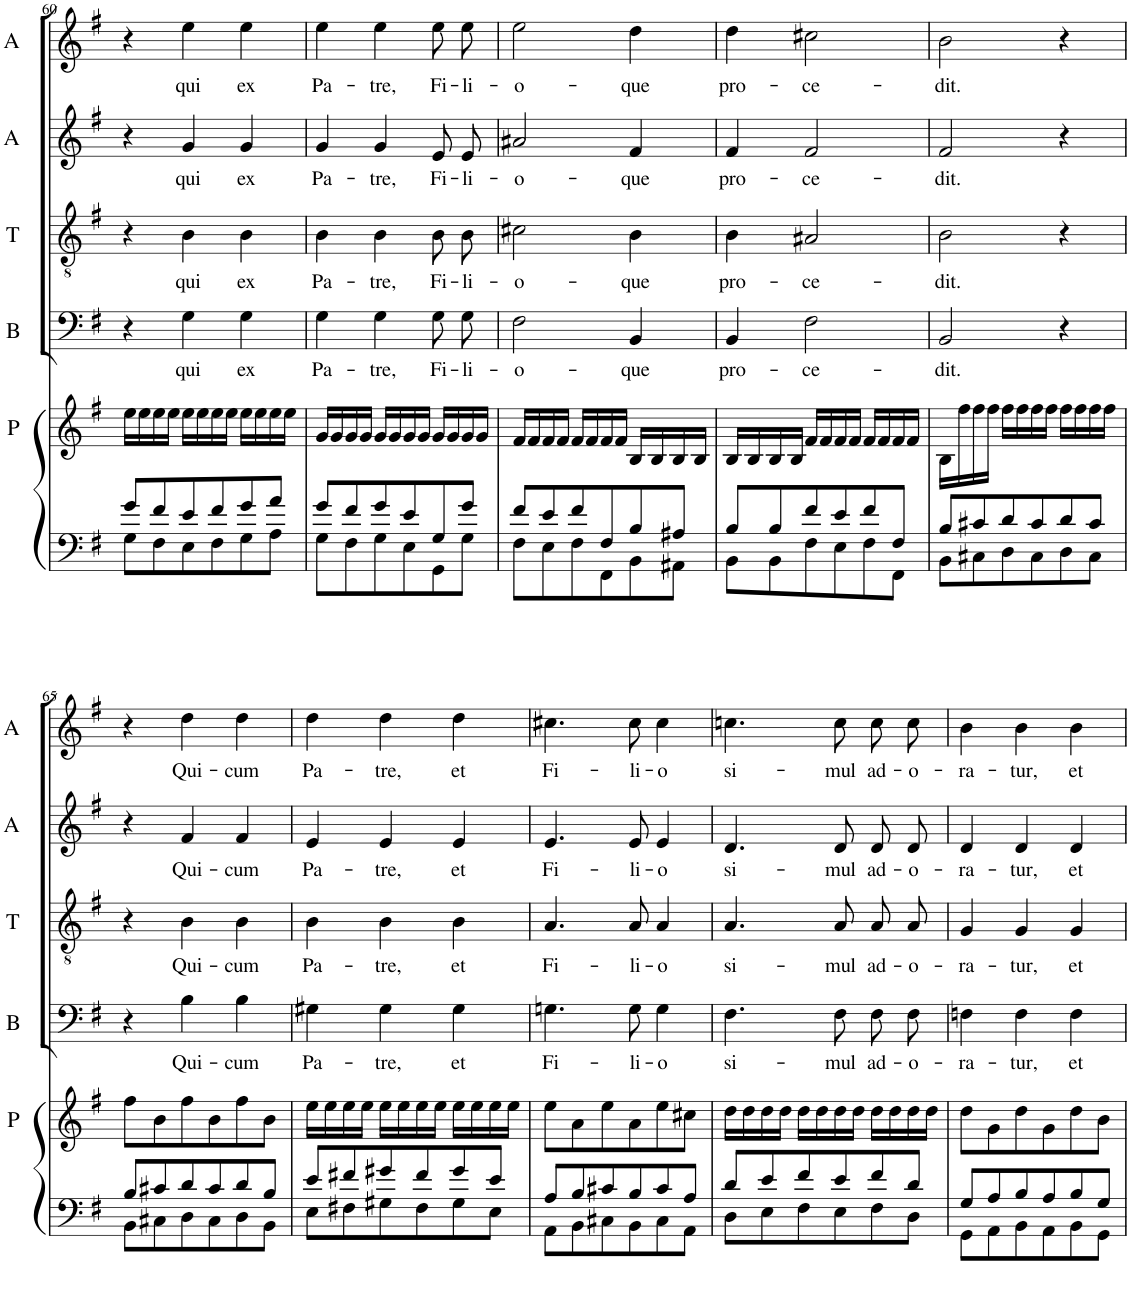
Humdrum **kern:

**kern	**kern	**kern	**text	**kern	**text	**kern	**text	**kern	**text
*part6	*part5	*part4	*part4	*part3	*part3	*part2	*part2	*part1	*part1
*staff6	*staff5	*staff4	*staff4	*staff3	*staff3	*staff2	*staff2	*staff1	*staff1
*I"Piano Bass	*I"Piano	*I"Bass	*	*I"Tenor	*	*I"Alto	*	*I"Soprano	*
*	*I'P	*I'B	*	*I'T	*	*I'A	*	*	*
!!LO:PB:g=z
*clefF4	*clefG2	*clefF4	*	*clefGv2	*	*clefG2	*	*clefG2	*
*k[f#]	*k[f#]	*k[f#]	*	*k[f#]	*	*k[f#]	*	*k[f#]	*
*G:	*G:	*G:	*	*G:	*	*G:	*	*G:	*
*M3/4	*M3/4	*M3/4	*	*M3/4	*	*M3/4	*	*M3/4	*
=60	=60	=60	=60	=60	=60	=60	=60	=60	=60
*^	*	*	*	*	*	*	*	*	*
8g/L	8G\L	16ee\LL	4r	.	4r	.	4r	.	4r	.
.	.	16ee\	.	.	.	.	.	.	.	.
8f#/	8F#\	16ee\	.	.	.	.	.	.	.	.
.	.	16ee\JJ	.	.	.	.	.	.	.	.
!	!	!	!	!LO:LY:b	!	!LO:LY:b	!	!LO:LY:b	!	!LO:LY:b
8e/	8E\	16ee\LL	4G\	qui	4B\	qui	4g/	qui	4ee\	qui
.	.	16ee\	.	.	.	.	.	.	.	.
8f#/	8F#\	16ee\	.	.	.	.	.	.	.	.
.	.	16ee\JJ	.	.	.	.	.	.	.	.
!	!	!	!	!LO:LY:b	!	!LO:LY:b	!	!LO:LY:b	!	!LO:LY:b
8g/	8G\	16ee\LL	4G\	ex	4B\	ex	4g/	ex	4ee\	ex
.	.	16ee\	.	.	.	.	.	.	.	.
8a/J	8A\J	16ee\	.	.	.	.	.	.	.	.
.	.	16ee\JJ	.	.	.	.	.	.	.	.
=61	=61	=61	=61	=61	=61	=61	=61	=61	=61	=61
!	!	!	!	!LO:LY:b	!	!LO:LY:b	!	!LO:LY:b	!	!LO:LY:b
8g/L	8G\L	16g/LL	4G\	Pa-	4B\	Pa-	4g/	Pa-	4ee\	Pa-
.	.	16g/	.	.	.	.	.	.	.	.
8f#/	8F#\	16g/	.	.	.	.	.	.	.	.
.	.	16g/JJ	.	.	.	.	.	.	.	.
!	!	!	!	!LO:LY:b	!	!LO:LY:b	!	!LO:LY:b	!	!LO:LY:b
8g/	8G\	16g/LL	4G\	-tre,	4B\	-tre,	4g/	-tre,	4ee\	-tre,
.	.	16g/	.	.	.	.	.	.	.	.
8e/	8E\	16g/	.	.	.	.	.	.	.	.
.	.	16g/JJ	.	.	.	.	.	.	.	.
!	!	!	!	!LO:LY:b	!	!LO:LY:b	!	!LO:LY:b	!	!LO:LY:b
8G/	8GG\	16g/LL	8G\L	Fi-	8B\L	Fi-	8e/L	Fi-	8ee\L	Fi-
.	.	16g/	.	.	.	.	.	.	.	.
!	!	!	!	!LO:LY:b	!	!LO:LY:b	!	!LO:LY:b	!	!LO:LY:b
8g/J	8G\J	16g/	8G\J	-li-	8B\J	-li-	8e/J	-li-	8ee\J	-li-
.	.	16g/JJ	.	.	.	.	.	.	.	.
=62	=62	=62	=62	=62	=62	=62	=62	=62	=62	=62
!	!	!	!	!LO:LY:b	!	!LO:LY:b	!	!LO:LY:b	!	!LO:LY:b
8f#/L	8F#\L	16f#/LL	2F#\	-o-	2c#X\	-o-	2a#X/	-o-	2ee\	-o-
.	.	16f#/	.	.	.	.	.	.	.	.
8e/	8E\	16f#/	.	.	.	.	.	.	.	.
.	.	16f#/JJ	.	.	.	.	.	.	.	.
8f#/	8F#\	16f#/LL	.	.	.	.	.	.	.	.
.	.	16f#/	.	.	.	.	.	.	.	.
8F#/	8FF#\	16f#/	.	.	.	.	.	.	.	.
.	.	16f#/JJ	.	.	.	.	.	.	.	.
!	!	!	!	!LO:LY:b	!	!LO:LY:b	!	!LO:LY:b	!	!LO:LY:b
8B/	8BB\	16B/LL	4BB/	-que	4B\	-que	4f#/	-que	4dd\	-que
.	.	16B/	.	.	.	.	.	.	.	.
8A#X/J	8AA#X\J	16B/	.	.	.	.	.	.	.	.
.	.	16B/JJ	.	.	.	.	.	.	.	.
=63	=63	=63	=63	=63	=63	=63	=63	=63	=63	=63
!	!	!	!	!LO:LY:b	!	!LO:LY:b	!	!LO:LY:b	!	!LO:LY:b
8B/L	8BB\L	16B/LL	4BB/	pro-	4B\	pro-	4f#/	pro-	4dd\	pro-
.	.	16B/	.	.	.	.	.	.	.	.
8B/	8BB\	16B/	.	.	.	.	.	.	.	.
.	.	16B/JJ	.	.	.	.	.	.	.	.
!	!	!	!	!LO:LY:b	!	!LO:LY:b	!	!LO:LY:b	!	!LO:LY:b
8f#/	8F#\	16f#/LL	2F#\	-ce-	2A#X/	-ce-	2f#/	-ce-	2cc#X\	-ce-
.	.	16f#/	.	.	.	.	.	.	.	.
8e/	8E\	16f#/	.	.	.	.	.	.	.	.
.	.	16f#/JJ	.	.	.	.	.	.	.	.
8f#/	8F#\	16f#/LL	.	.	.	.	.	.	.	.
.	.	16f#/	.	.	.	.	.	.	.	.
8F#/J	8FF#\J	16f#/	.	.	.	.	.	.	.	.
.	.	16f#/JJ	.	.	.	.	.	.	.	.
=64	=64	=64	=64	=64	=64	=64	=64	=64	=64	=64
!	!	!	!	!LO:LY:b	!	!LO:LY:b	!	!LO:LY:b	!	!LO:LY:b
8B/L	8BB\L	16B\LL	2BB/	-dit.	2B\	-dit.	2f#/	-dit.	2b\	-dit.
.	.	16ff#\	.	.	.	.	.	.	.	.
8c#X/	8C#X\	16ff#\	.	.	.	.	.	.	.	.
.	.	16ff#\JJ	.	.	.	.	.	.	.	.
8d/	8D\	16ff#\LL	.	.	.	.	.	.	.	.
.	.	16ff#\	.	.	.	.	.	.	.	.
8c#/	8C#\	16ff#\	.	.	.	.	.	.	.	.
.	.	16ff#\JJ	.	.	.	.	.	.	.	.
8d/	8D\	16ff#\LL	4r	.	4r	.	4r	.	4r	.
.	.	16ff#\	.	.	.	.	.	.	.	.
8c#/J	8C#\J	16ff#\	.	.	.	.	.	.	.	.
.	.	16ff#\JJ	.	.	.	.	.	.	.	.
!!LO:LB:g=z
=65	=65	=65	=65	=65	=65	=65	=65	=65	=65	=65
8B/L	8BB\L	8ff#\L	4r	.	4r	.	4r	.	4r	.
8c#X/	8C#X\	8b\	.	.	.	.	.	.	.	.
!	!	!	!	!LO:LY:b	!	!LO:LY:b	!	!LO:LY:b	!	!LO:LY:b
8d/	8D\	8ff#\	4B\	Qui-	4B\	Qui-	4f#/	Qui-	4dd\	Qui-
8c#/	8C#\	8b\	.	.	.	.	.	.	.	.
!	!	!	!	!LO:LY:b	!	!LO:LY:b	!	!LO:LY:b	!	!LO:LY:b
8d/	8D\	8ff#\	4B\	-cum	4B\	-cum	4f#/	-cum	4dd\	-cum
8B/J	8BB\J	8b\J	.	.	.	.	.	.	.	.
=66	=66	=66	=66	=66	=66	=66	=66	=66	=66	=66
!	!	!	!	!LO:LY:b	!	!LO:LY:b	!	!LO:LY:b	!	!LO:LY:b
8e/L	8E\L	16ee\LL	4G#X\	Pa-	4B\	Pa-	4e/	Pa-	4dd\	Pa-
.	.	16ee\	.	.	.	.	.	.	.	.
8f#X/	8F#X\	16ee\	.	.	.	.	.	.	.	.
.	.	16ee\JJ	.	.	.	.	.	.	.	.
!	!	!	!	!LO:LY:b	!	!LO:LY:b	!	!LO:LY:b	!	!LO:LY:b
8g#X/	8G#X\	16ee\LL	4G#\	-tre,	4B\	-tre,	4e/	-tre,	4dd\	-tre,
.	.	16ee\	.	.	.	.	.	.	.	.
8f#/	8F#\	16ee\	.	.	.	.	.	.	.	.
.	.	16ee\JJ	.	.	.	.	.	.	.	.
!	!	!	!	!LO:LY:b	!	!LO:LY:b	!	!LO:LY:b	!	!LO:LY:b
8g#/	8G#\	16ee\LL	4G#\	et	4B\	et	4e/	et	4dd\	et
.	.	16ee\	.	.	.	.	.	.	.	.
8e/J	8E\J	16ee\	.	.	.	.	.	.	.	.
.	.	16ee\JJ	.	.	.	.	.	.	.	.
=67	=67	=67	=67	=67	=67	=67	=67	=67	=67	=67
!	!	!	!	!LO:LY:b	!	!LO:LY:b	!	!LO:LY:b	!	!LO:LY:b
8A/L	8AA\L	8ee\L	4.Gn\	Fi-	4.A/	Fi-	4.e/	Fi-	4.cc#X\	Fi-
8B/	8BB\	8a\	.	.	.	.	.	.	.	.
8c#X/	8C#X\	8ee\	.	.	.	.	.	.	.	.
!	!	!	!	!LO:LY:b	!	!LO:LY:b	!	!LO:LY:b	!	!LO:LY:b
8B/	8BB\	8a\	8G\	-li-	8A/	-li-	8e/	-li-	8cc#\	-li-
!	!	!	!	!LO:LY:b	!	!LO:LY:b	!	!LO:LY:b	!	!LO:LY:b
8c#/	8C#\	8ee\	4G\	-o	4A/	-o	4e/	-o	4cc#\	-o
8A/J	8AA\J	8cc#X\J	.	.	.	.	.	.	.	.
=68	=68	=68	=68	=68	=68	=68	=68	=68	=68	=68
!	!	!	!	!LO:LY:b	!	!LO:LY:b	!	!LO:LY:b	!	!LO:LY:b
8d/L	8D\L	16dd\LL	4.F#\	si-	4.A/	si-	4.d/	si-	4.ccn\	si-
.	.	16dd\	.	.	.	.	.	.	.	.
8e/	8E\	16dd\	.	.	.	.	.	.	.	.
.	.	16dd\JJ	.	.	.	.	.	.	.	.
8f#/	8F#\	16dd\LL	.	.	.	.	.	.	.	.
.	.	16dd\	.	.	.	.	.	.	.	.
!	!	!	!	!LO:LY:b	!	!LO:LY:b	!	!LO:LY:b	!	!LO:LY:b
8e/	8E\	16dd\	8F#\	-mul	8A/	-mul	8d/	-mul	8cc\	-mul
.	.	16dd\JJ	.	.	.	.	.	.	.	.
!	!	!	!	!LO:LY:b	!	!LO:LY:b	!	!LO:LY:b	!	!LO:LY:b
8f#/	8F#\	16dd\LL	8F#\L	ad-	8A/L	ad-	8d/L	ad-	8cc\L	ad-
.	.	16dd\	.	.	.	.	.	.	.	.
!	!	!	!	!LO:LY:b	!	!LO:LY:b	!	!LO:LY:b	!	!LO:LY:b
8d/J	8D\J	16dd\	8F#\J	-o-	8A/J	-o-	8d/J	-o-	8cc\J	-o-
.	.	16dd\JJ	.	.	.	.	.	.	.	.
=69	=69	=69	=69	=69	=69	=69	=69	=69	=69	=69
!	!	!	!	!LO:LY:b	!	!LO:LY:b	!	!LO:LY:b	!	!LO:LY:b
8G/L	8GG\L	8dd\L	4Fn\	-ra-	4G/	-ra-	4d/	-ra-	4b\	-ra-
8A/	8AA\	8g\	.	.	.	.	.	.	.	.
!	!	!	!	!LO:LY:b	!	!LO:LY:b	!	!LO:LY:b	!	!LO:LY:b
8B/	8BB\	8dd\	4F\	-tur,	4G/	-tur,	4d/	-tur,	4b\	-tur,
8A/	8AA\	8g\	.	.	.	.	.	.	.	.
!	!	!	!	!LO:LY:b	!	!LO:LY:b	!	!LO:LY:b	!	!LO:LY:b
8B/	8BB\	8dd\	4F\	et	4G/	et	4d/	et	4b\	et
8G/J	8GG\J	8b\J	.	.	.	.	.	.	.	.
*v	*v	*	*	*	*	*	*	*	*	*
=	=	=	=	=	=	=	=	=	=
*-	*-	*-	*-	*-	*-	*-	*-	*-	*-
